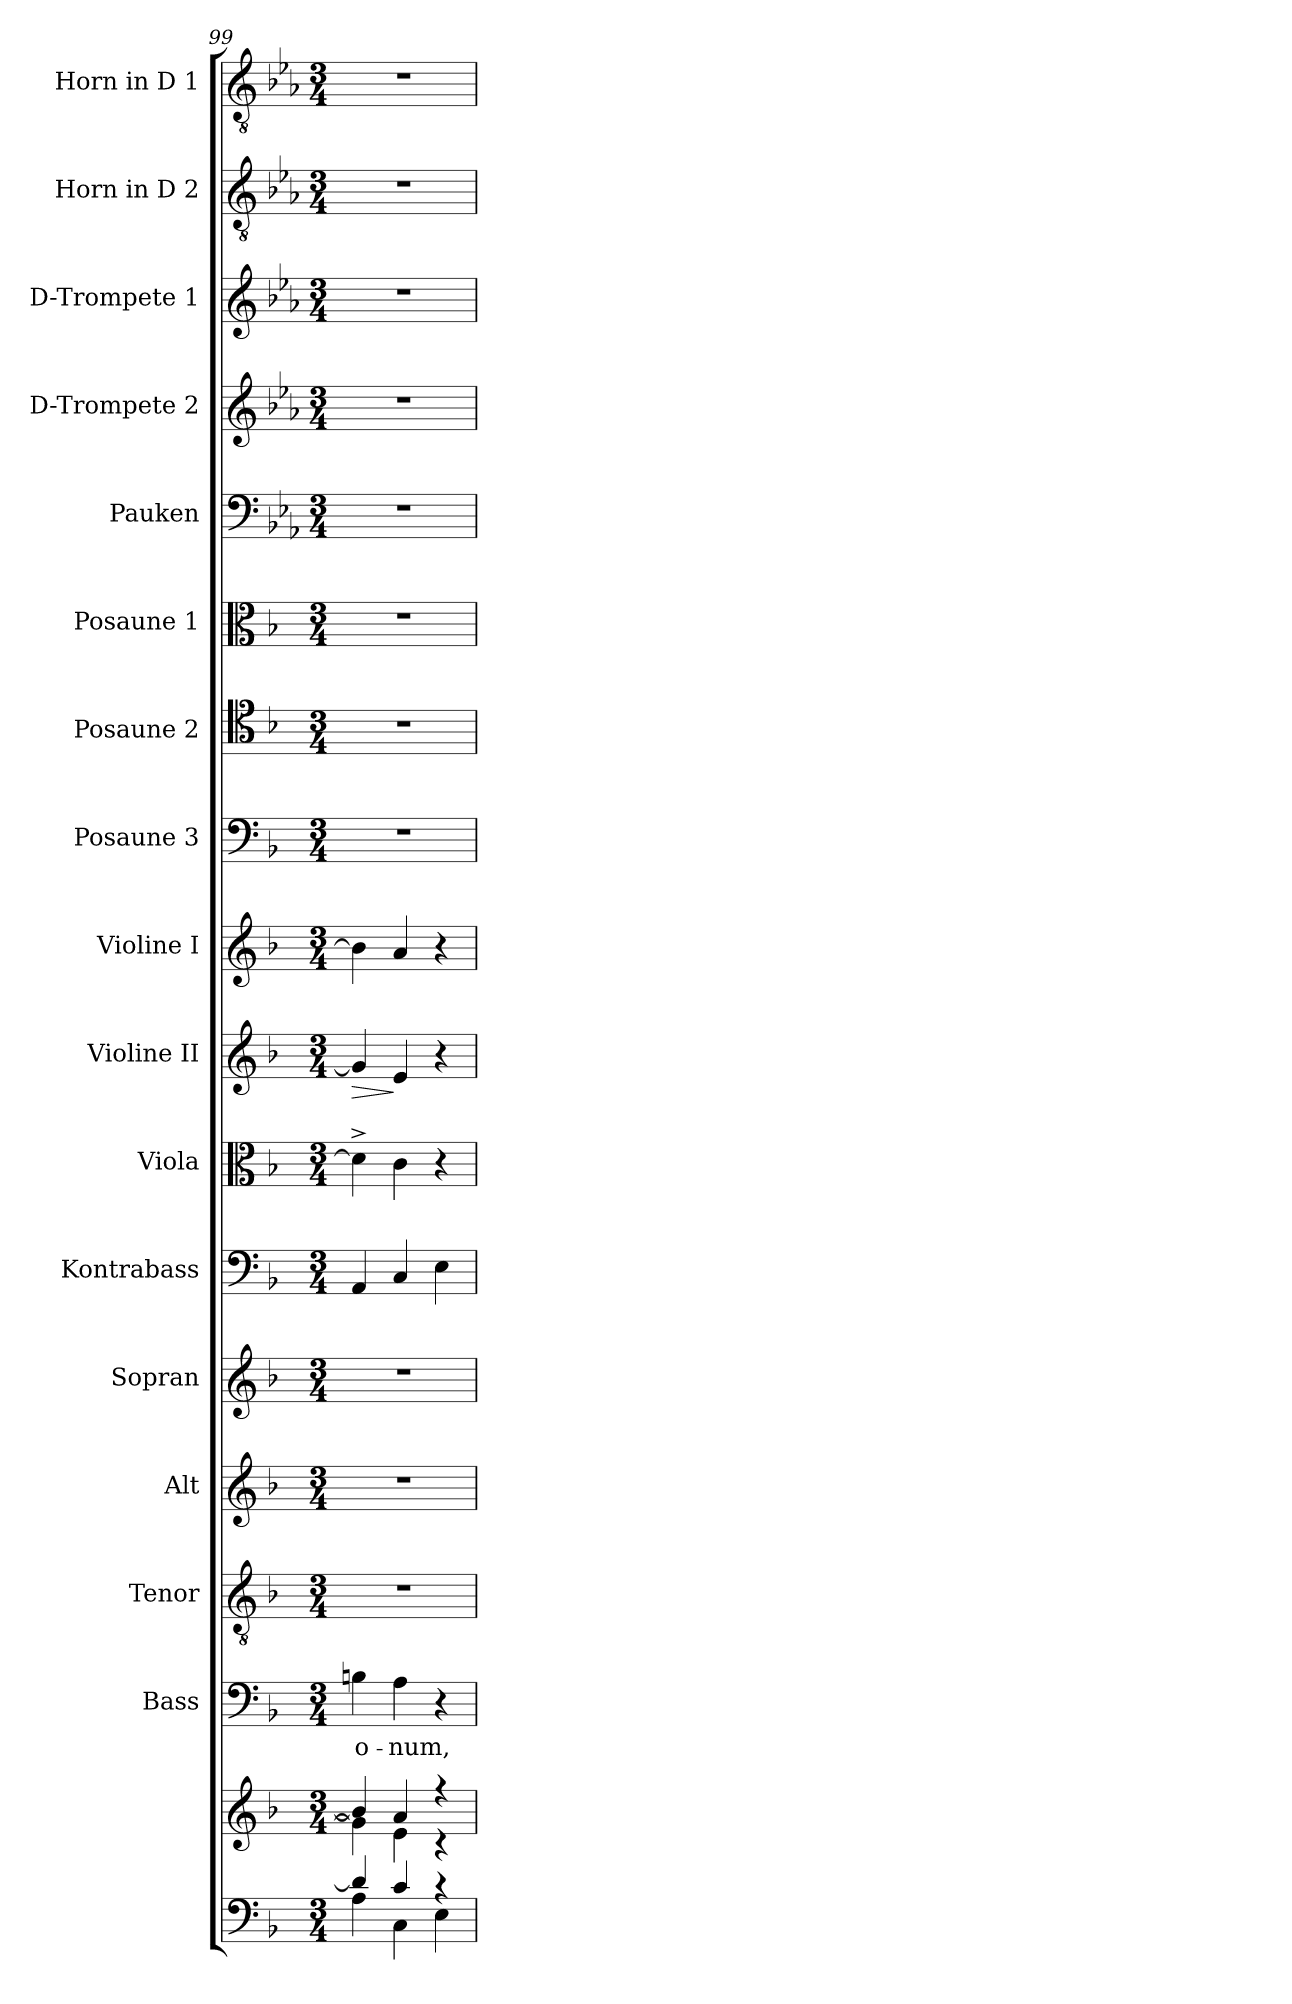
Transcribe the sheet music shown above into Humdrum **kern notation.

**kern	**kern	**kern	**text	**kern	**kern	**kern	**kern	**kern	**kern	**dynam	**kern	**kern	**kern	**kern	**kern	**kern	**kern	**kern	**kern
*part17	*part17	*part16	*part16	*part15	*part14	*part13	*part12	*part11	*part10	*part10	*part9	*part8	*part7	*part6	*part5	*part4	*part3	*part2	*part1
*staff18	*staff17	*staff16	*staff16	*staff15	*staff14	*staff13	*staff12	*staff11	*staff10	*staff10	*staff9	*staff8	*staff7	*staff6	*staff5	*staff4	*staff3	*staff2	*staff1
*	*	*I"Bass	*	*I"Tenor	*I"Alt	*I"Sopran	*I"Kontrabass	*I"Viola	*I"Violine II	*	*I"Violine I	*I"Posaune 3	*I"Posaune 2	*I"Posaune 1	*I"Pauken	*I"D-Trompete 2	*I"D-Trompete 1	*I"Horn in D 2	*I"Horn in D 1
*	*	*I'B.	*	*I'T.	*I'A.	*I'S.	*I'Kb.	*I'Vla.	*I'Vl. II	*	*I'Vl. I	*I'Pos. 3	*I'Pos. 2	*I'Pos. 1	*I'Pk.	*I'D Trp. 2	*I'D Trp. 1	*I'Hrn. 2	*I'Hrn. 1
*clefF4	*clefG2	*clefF4	*	*clefGv2	*clefG2	*clefG2	*clefF4	*clefC3	*clefG2	*	*clefG2	*clefF4	*clefC4	*clefC3	*clefF4	*clefG2	*clefG2	*clefGv2	*clefGv2
*	*	*	*	*	*	*	*ITrd7c12	*	*	*	*	*	*	*	*ITrd-1c-2	*ITrd-1c-2	*ITrd-1c-2	*ITrd-1c-2	*ITrd-1c-2
*k[b-]	*k[b-]	*k[b-]	*	*k[b-]	*k[b-]	*k[b-]	*k[b-]	*k[b-]	*k[b-]	*	*k[b-]	*k[b-]	*k[b-]	*k[b-]	*k[b-]	*k[b-]	*k[b-]	*k[b-]	*k[b-]
*F:	*F:	*F:	*	*F:	*F:	*F:	*F:	*F:	*F:	*	*F:	*F:	*F:	*F:	*F:	*F:	*F:	*F:	*F:
*M3/4	*M3/4	*M3/4	*	*M3/4	*M3/4	*M3/4	*M3/4	*M3/4	*M3/4	*	*M3/4	*M3/4	*M3/4	*M3/4	*M3/4	*M3/4	*M3/4	*M3/4	*M3/4
=99	=99	=99	=99	=99	=99	=99	=99	=99	=99	=99	=99	=99	=99	=99	=99	=99	=99	=99	=99
*^	*^	*	*	*	*	*	*	*	*	*	*	*	*	*	*	*	*	*	*
!	!	!	!	!	!LO:LY:b	!	!	!	!	!	!	!LO:HP:b	!	!	!	!	!	!	!	!	!
4d/]	4A\	4b/]	4g#\]	4Bn\	-o-	2.r	2.r	2.r	4AAA/	4d^>\]	4g#/]	>	4b\]	2.r	2.r	2.r	2.r	2.r	2.r	2.r	2.r
!	!	!	!	!	!LO:LY:b	!	!	!	!	!	!	!	!	!	!	!	!	!	!	!	!
4c/	4C\	4a/	4e\	4A\	-num,	.	.	.	4CC/	4c\	4e/	]	4a/	.	.	.	.	.	.	.	.
4rc	4E\	4r	4r	4r	.	.	.	.	4EE\	4r	4r	.	4r	.	.	.	.	.	.	.	.
*v	*v	*	*	*	*	*	*	*	*	*	*	*	*	*	*	*	*	*	*	*	*
*	*v	*v	*	*	*	*	*	*	*	*	*	*	*	*	*	*	*	*	*	*
=	=	=	=	=	=	=	=	=	=	=	=	=	=	=	=	=	=	=	=
*-	*-	*-	*-	*-	*-	*-	*-	*-	*-	*-	*-	*-	*-	*-	*-	*-	*-	*-	*-
